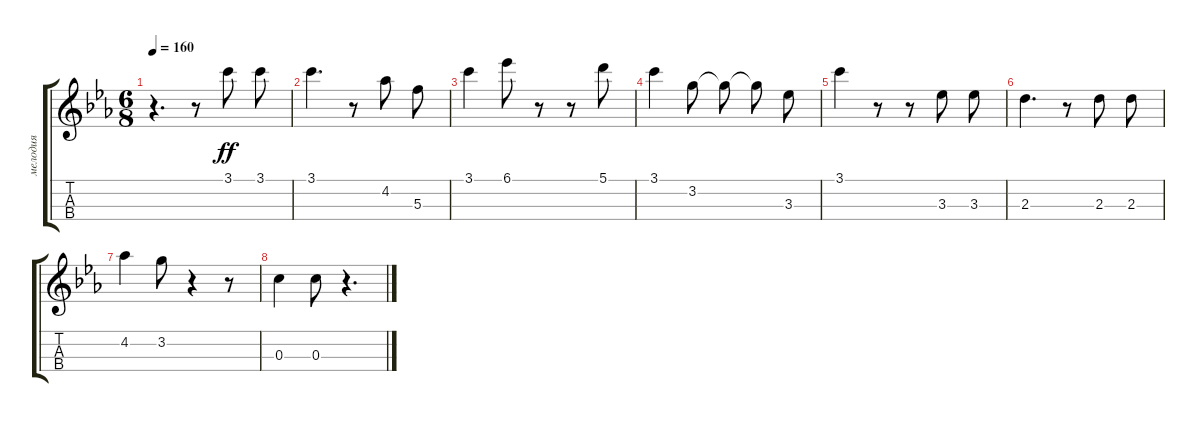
\track ("мелодия" "мелодия") {instrument acousticguitarsteel}
\staff {score tabs}
\tuning (A4 E4 C4 G3) {hide}
\ts (6 8)
\tempo 160
\clef g2
\ks cminor
r.4{d dy ff} r.8 3.1.8{beam split} 3.1.8 |
3.1.4{d} r.8 4.2.8{beam split} 5.3.8 |
3.1.4 6.1.8 r.8 r.8 5.1.8 |
3.1.4 3.2.8 3.2{t}.8{beam split} 3.2{t}.8{beam split} 3.3.8 |
3.1.4 r.8 r.8 3.3.8{beam split} 3.3.8 |
2.3.4{d} r.8 2.3.8{beam split} 2.3.8 |
4.2.4 3.2.8 r.4 r.8 |
0.3.4 0.3.8 r.4{d}
